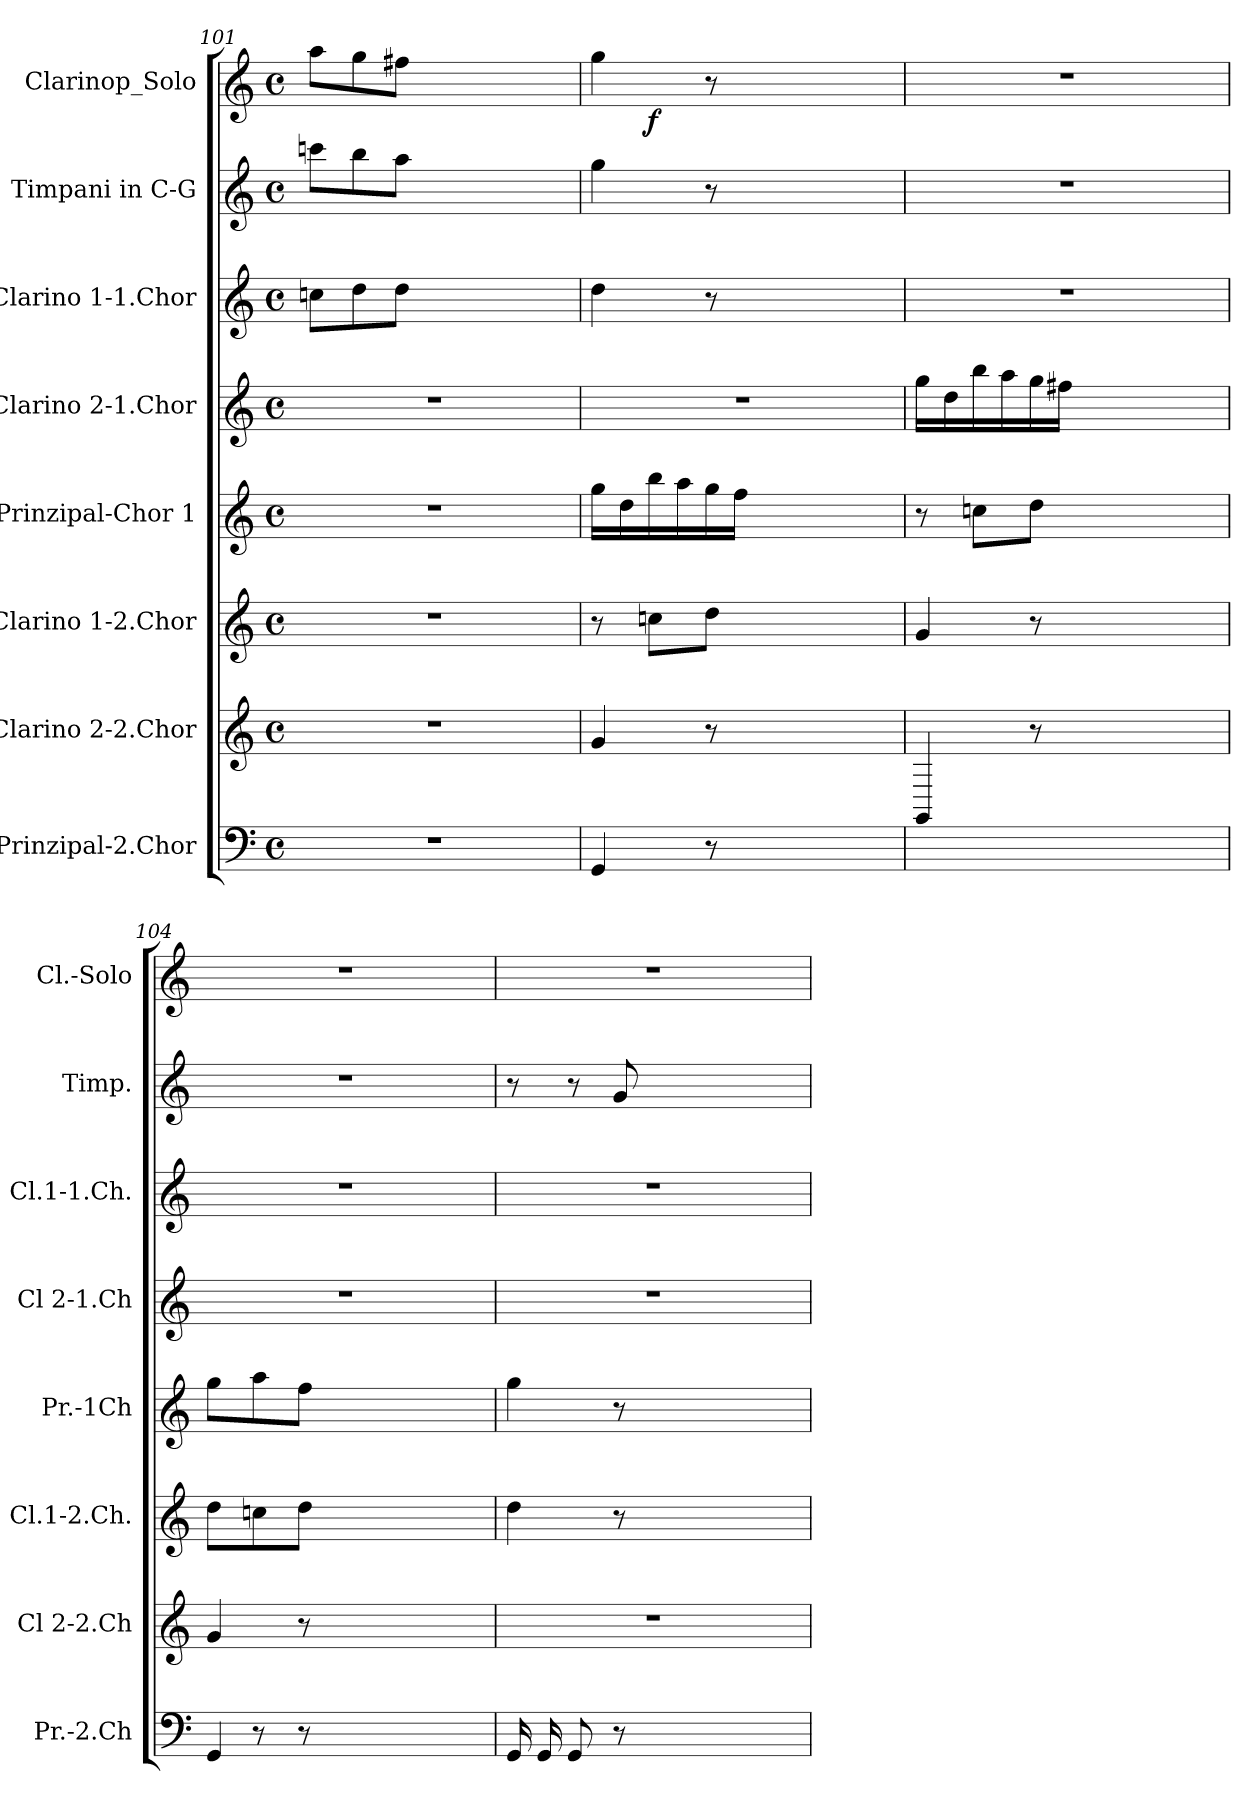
**kern	**kern	**kern	**kern	**kern	**kern	**kern	**kern	**dynam
*part8	*part7	*part6	*part5	*part4	*part3	*part2	*part1	*part1
*staff8	*staff7	*staff6	*staff5	*staff4	*staff3	*staff2	*staff1	*staff1
*I"Prinzipal-2.Chor	*I"Clarino 2-2.Chor	*I"Clarino 1-2.Chor	*I"Prinzipal-Chor 1	*I"Clarino 2-1.Chor	*I"Clarino 1-1.Chor	*I"Timpani in C-G	*I"Clarinop_Solo	*
*I'Pr.-2.Ch	*I'Cl 2-2.Ch	*I'Cl.1-2.Ch.	*I'Pr.-1Ch	*I'Cl 2-1.Ch	*I'Cl.1-1.Ch.	*I'Timp.	*I'Cl.-Solo	*
*clefF4	*clefG2	*clefG2	*clefG2	*clefG2	*clefG2	*clefG2	*clefG2	*
*	*	*ITrd1c2	*ITrd1c2	*	*ITrd1c2	*ITrd1c2	*	*
*M4/4	*M4/4	*M4/4	*M4/4	*M4/4	*M4/4	*M4/4	*M4/4	*
*met(c)	*met(c)	*met(c)	*met(c)	*met(c)	*met(c)	*met(c)	*met(c)	*
=101	=101	=101	=101	=101	=101	=101	=101	=101
1r	1r	1r	1r	1r	8b-L	8bb-L	8aaL	.
.	.	.	.	.	8cc	8aa	8gg	.
.	.	.	.	.	8ccJ	8ggJ	8ff#J	.
.	.	.	.	.	2ryy	2ryy	2ryy	.
.	.	.	.	.	8ryy	8ryy	8ryy	.
=102	=102	=102	=102	=102	=102	=102	=102	=102
!	!	!	!	!	!	!	!	!LO:DY:b
!	!	!	!	!	!	!	!	!LO:DY:n=1:b
!	!	!	!	!	!	!	!	!LO:DY:n=2:b
*	*	*	*	*	*	*	*^	*
4GG	4g	8r	16ffLL	1r	4cc	4ff	4gg	8ryy	f f mf
.	.	.	16cc	.	.	.	.	.	.
!	!	!	!	!	!	!	!	!	!LO:DY:n=3:b
.	.	8b-L	16aa	.	.	.	.	2..ryy	f
.	.	.	16gg	.	.	.	.	.	.
8r	8r	8ccJ	16ff	.	8r	8r	8r	.	.
.	.	.	16eeJJ	.	.	.	.	.	.
2ryy	2ryy	2ryy	2ryy	.	2ryy	2ryy	2ryy	.	.
8ryy	8ryy	8ryy	8ryy	.	8ryy	8ryy	8ryy	.	.
*	*	*	*	*	*	*	*v	*v	*
=103	=103	=103	=103	=103	=103	=103	=103	=103
1ryy	4GG	4f	8r	16ggLL	1r	1r	1r	.
.	.	.	.	16dd	.	.	.	.
.	.	.	8b-L	16bb	.	.	.	.
.	.	.	.	16aa	.	.	.	.
.	8r	8r	8ccJ	16gg	.	.	.	.
.	.	.	.	16ff#JJ	.	.	.	.
.	2ryy	2ryy	2ryy	2ryy	.	.	.	.
.	8ryy	8ryy	8ryy	8ryy	.	.	.	.
!!LO:LB:g=z
=104	=104	=104	=104	=104	=104	=104	=104	=104
8GGJ	4g	8ccL	8ffL	1r	1r	1r	1r	.
8r	.	8b-	8gg	.	.	.	.	.
8r	8r	8ccJ	8eeJ	.	.	.	.	.
2ryy	2ryy	2ryy	2ryy	.	.	.	.	.
8ryy	8ryy	8ryy	8ryy	.	.	.	.	.
=105	=105	=105	=105	=105	=105	=105	=105	=105
16GG	1r	4cc	4ff	1r	1r	8r	1r	.
16GG	.	.	.	.	.	.	.	.
8GG	.	.	.	.	.	8r	.	.
8r	.	8r	8r	.	.	8f	.	.
2ryy	.	2ryy	2ryy	.	.	2ryy	.	.
8ryy	.	8ryy	8ryy	.	.	8ryy	.	.
=	=	=	=	=	=	=	=	=
*-	*-	*-	*-	*-	*-	*-	*-	*-
